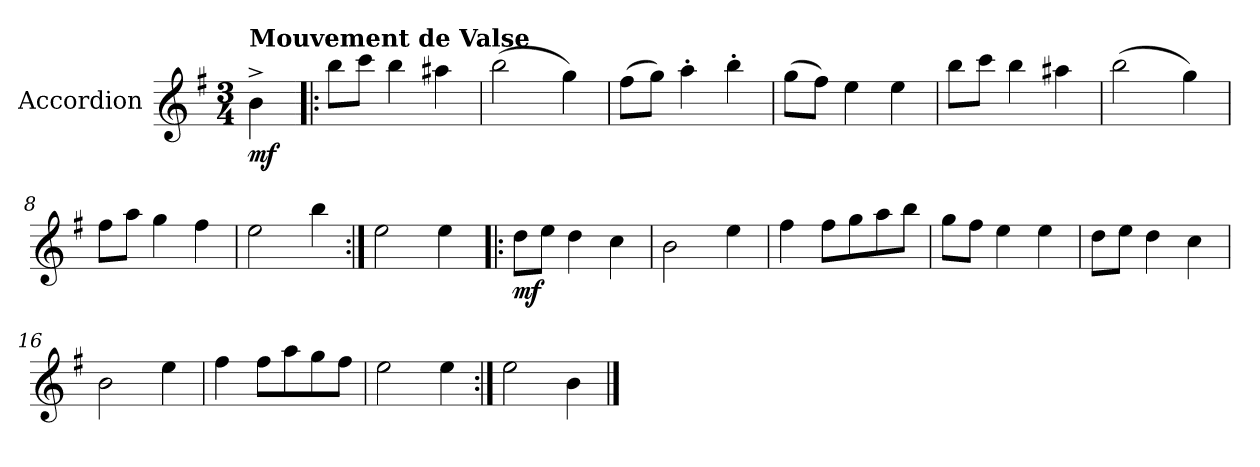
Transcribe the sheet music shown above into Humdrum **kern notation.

**kern	**dynam
*part1	*part1
*staff1	*staff1
*I"Accordion	*
*I'Acc.	*
*clefG2	*
*k[f#]	*
*G:	*
*M3/4	*
=1	=1
!LO:TX:a:B:t=Mouvement de Valse	!
!	!LO:DY:b
4b^>\	mf
=2!|:	=2!|:
8bb\L	.
8ccc\J	.
4bb\	.
4aa#X\	.
=3	=3
(>2bb\	.
4gg\)	.
=4	=4
(>8ff#\L	.
8gg\J)	.
4aa'>\	.
4bb'>\	.
=5	=5
(>8gg\L	.
8ff#\J)	.
4ee\	.
4ee\	.
=6	=6
8bb\L	.
8ccc\J	.
4bb\	.
4aa#X\	.
!!LO:LB:g=z
=7	=7
(>2bb\	.
4gg\)	.
=8	=8
8ff#\L	.
8aa\J	.
4gg\	.
4ff#\	.
=9	=9
2ee\	.
4bb\	.
=10:|!	=10:|!
2ee\	.
4ee\	.
=11!|:	=11!|:
!	!LO:DY:b
8dd\L	mf
8ee\J	.
4dd\	.
4cc\	.
=12	=12
2b\	.
4ee\	.
=13	=13
4ff#\	.
8ff#\L	.
8gg\	.
8aa\	.
8bb\J	.
!!LO:LB:g=z
=14	=14
8gg\L	.
8ff#\J	.
4ee\	.
4ee\	.
=15	=15
8dd\L	.
8ee\J	.
4dd\	.
4cc\	.
=16	=16
2b\	.
4ee\	.
=17	=17
4ff#\	.
8ff#\L	.
8aa\	.
8gg\	.
8ff#\J	.
=18	=18
2ee\	.
4ee\	.
=19:|!	=19:|!
2ee\	.
4b\	.
==	==
*-	*-
